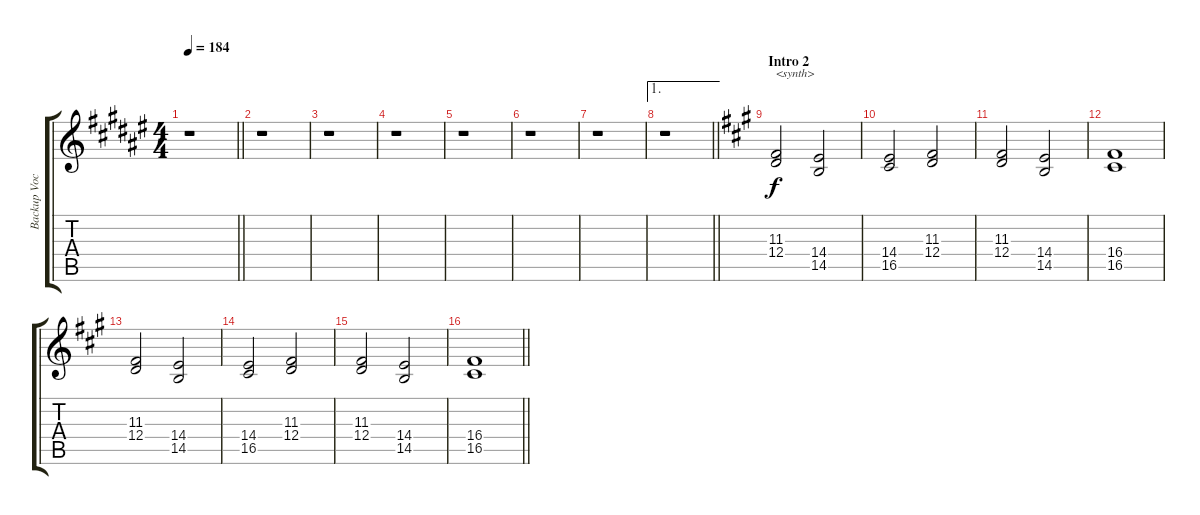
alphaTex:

\track ("Backup Vocals" "Backup Voc") {instrument synthvoice}
\staff {score tabs}
\tuning (E4 B3 G3 D3 A2 E2) {hide}
\ts (4 4)
\tempo 184
\clef g2
\barLineRight lightlight
\ks f#
r.1{dy f} |
r.1 |
r.1 |
r.1 |
r.1 |
r.1 |
r.1 |
\ae 1
\barLineRight lightlight
r.1 |
\section ("" "Intro 2")
\ks f#minor
(11.3 12.4).2{txt "<synth>" volume 9 instrument reedorgan} (14.4 14.5).2 |
(14.4 16.5).2 (11.3 12.4).2 |
(11.3 12.4).2 (14.4 14.5).2 |
(16.4 16.5).1 |
(11.3 12.4).2 (14.4 14.5).2 |
(14.4 16.5).2 (11.3 12.4).2 |
(11.3 12.4).2 (14.4 14.5).2 |
\barLineRight lightlight
(16.4 16.5).1
